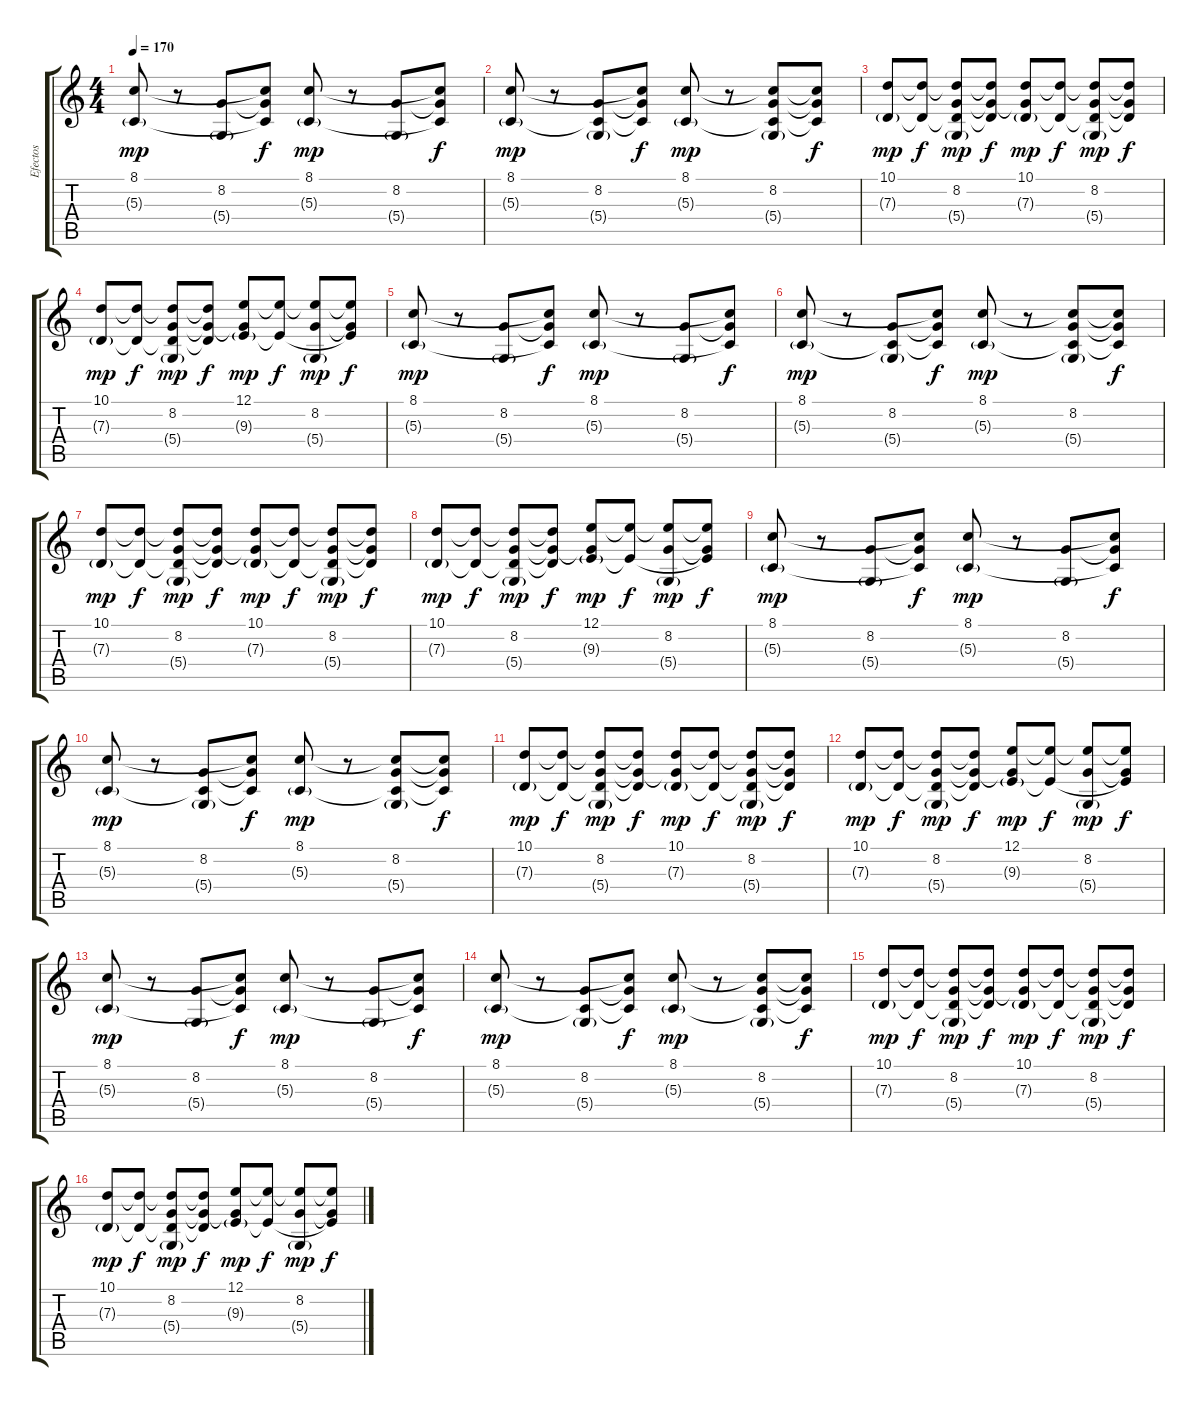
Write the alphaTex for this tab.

\track ("Efectos" "Efectos") {instrument electricpiano2}
\staff {score tabs}
\tuning (E4 B3 G3 D3 A2 E2) {hide}
\ts (4 4)
\tempo 170
\clef g2
\ks c
(8.1 5.3{g}).8{dy mp} r.8 (8.2 5.4{g}).8 (8.1{t} 8.2{t} 5.3{t}).8{dy f} (8.1 5.3{g}).8{dy mp} r.8 (8.2 5.4{g}).8 (8.1{t} 8.2{t} 5.3{t}).8{dy f} |
(8.1 5.3{g}).8{dy mp} r.8 (8.2 5.3{t} 5.4{g}).8 (8.1{t} 8.2{t} 5.3{t}).8{dy f} (8.1 5.3{g}).8{dy mp} r.8 (8.1{t} 8.2 5.3{t} 5.4{g}).8 (8.1{t} 8.2{t} 5.3{t}).8{dy f} |
(10.1 7.3{g}).8{dy mp} (10.1{t} 7.3{t}).8{dy f} (10.1{t} 8.2 7.3{t} 5.4{g}).8{dy mp} (10.1{t} 8.2{t} 7.3{t}).8{dy f} (10.1 8.2{t} 7.3{g}).8{dy mp} (10.1{t} 7.3{t}).8{dy f} (10.1{t} 8.2 7.3{t} 5.4{g}).8{dy mp} (10.1{t} 8.2{t} 7.3{t}).8{dy f} |
(10.1 7.3{g}).8{dy mp} (10.1{t} 7.3{t}).8{dy f} (10.1{t} 8.2 7.3{t} 5.4{g}).8{dy mp} (10.1{t} 8.2{t} 7.3{t}).8{dy f} (12.1 8.2{t} 9.3{g}).8{dy mp} (12.1{t} 9.3{t}).8{dy f} (12.1{t} 8.2 5.4{g}).8{dy mp} (12.1{t} 8.2{t} 9.3{t}).8{dy f} |
(8.1 5.3{g}).8{dy mp} r.8 (8.2 5.4{g}).8 (8.1{t} 8.2{t} 5.3{t}).8{dy f} (8.1 5.3{g}).8{dy mp} r.8 (8.2 5.4{g}).8 (8.1{t} 8.2{t} 5.3{t}).8{dy f} |
(8.1 5.3{g}).8{dy mp} r.8 (8.2 5.3{t} 5.4{g}).8 (8.1{t} 8.2{t} 5.3{t}).8{dy f} (8.1 5.3{g}).8{dy mp} r.8 (8.1{t} 8.2 5.3{t} 5.4{g}).8 (8.1{t} 8.2{t} 5.3{t}).8{dy f} |
(10.1 7.3{g}).8{dy mp} (10.1{t} 7.3{t}).8{dy f} (10.1{t} 8.2 7.3{t} 5.4{g}).8{dy mp} (10.1{t} 8.2{t} 7.3{t}).8{dy f} (10.1 8.2{t} 7.3{g}).8{dy mp} (10.1{t} 7.3{t}).8{dy f} (10.1{t} 8.2 7.3{t} 5.4{g}).8{dy mp} (10.1{t} 8.2{t} 7.3{t}).8{dy f} |
(10.1 7.3{g}).8{dy mp} (10.1{t} 7.3{t}).8{dy f} (10.1{t} 8.2 7.3{t} 5.4{g}).8{dy mp} (10.1{t} 8.2{t} 7.3{t}).8{dy f} (12.1 8.2{t} 9.3{g}).8{dy mp} (12.1{t} 9.3{t}).8{dy f} (12.1{t} 8.2 5.4{g}).8{dy mp} (12.1{t} 8.2{t} 9.3{t}).8{dy f} |
(8.1 5.3{g}).8{dy mp} r.8 (8.2 5.4{g}).8 (8.1{t} 8.2{t} 5.3{t}).8{dy f} (8.1 5.3{g}).8{dy mp} r.8 (8.2 5.4{g}).8 (8.1{t} 8.2{t} 5.3{t}).8{dy f} |
(8.1 5.3{g}).8{dy mp} r.8 (8.2 5.3{t} 5.4{g}).8 (8.1{t} 8.2{t} 5.3{t}).8{dy f} (8.1 5.3{g}).8{dy mp} r.8 (8.1{t} 8.2 5.3{t} 5.4{g}).8 (8.1{t} 8.2{t} 5.3{t}).8{dy f} |
(10.1 7.3{g}).8{dy mp} (10.1{t} 7.3{t}).8{dy f} (10.1{t} 8.2 7.3{t} 5.4{g}).8{dy mp} (10.1{t} 8.2{t} 7.3{t}).8{dy f} (10.1 8.2{t} 7.3{g}).8{dy mp} (10.1{t} 7.3{t}).8{dy f} (10.1{t} 8.2 7.3{t} 5.4{g}).8{dy mp} (10.1{t} 8.2{t} 7.3{t}).8{dy f} |
(10.1 7.3{g}).8{dy mp} (10.1{t} 7.3{t}).8{dy f} (10.1{t} 8.2 7.3{t} 5.4{g}).8{dy mp} (10.1{t} 8.2{t} 7.3{t}).8{dy f} (12.1 8.2{t} 9.3{g}).8{dy mp} (12.1{t} 9.3{t}).8{dy f} (12.1{t} 8.2 5.4{g}).8{dy mp} (12.1{t} 8.2{t} 9.3{t}).8{dy f} |
(8.1 5.3{g}).8{dy mp} r.8 (8.2 5.4{g}).8 (8.1{t} 8.2{t} 5.3{t}).8{dy f} (8.1 5.3{g}).8{dy mp} r.8 (8.2 5.4{g}).8 (8.1{t} 8.2{t} 5.3{t}).8{dy f} |
(8.1 5.3{g}).8{dy mp} r.8 (8.2 5.3{t} 5.4{g}).8 (8.1{t} 8.2{t} 5.3{t}).8{dy f} (8.1 5.3{g}).8{dy mp} r.8 (8.1{t} 8.2 5.3{t} 5.4{g}).8 (8.1{t} 8.2{t} 5.3{t}).8{dy f} |
(10.1 7.3{g}).8{dy mp volume 4} (10.1{t} 7.3{t}).8{dy f} (10.1{t} 8.2 7.3{t} 5.4{g}).8{dy mp} (10.1{t} 8.2{t} 7.3{t}).8{dy f} (10.1 8.2{t} 7.3{g}).8{dy mp} (10.1{t} 7.3{t}).8{dy f} (10.1{t} 8.2 7.3{t} 5.4{g}).8{dy mp} (10.1{t} 8.2{t} 7.3{t}).8{dy f} |
(10.1 7.3{g}).8{dy mp} (10.1{t} 7.3{t}).8{dy f} (10.1{t} 8.2 7.3{t} 5.4{g}).8{dy mp} (10.1{t} 8.2{t} 7.3{t}).8{dy f} (12.1 8.2{t} 9.3{g}).8{dy mp} (12.1{t} 9.3{t}).8{dy f} (12.1{t} 8.2 5.4{g}).8{dy mp} (12.1{t} 8.2{t} 9.3{t}).8{dy f}
